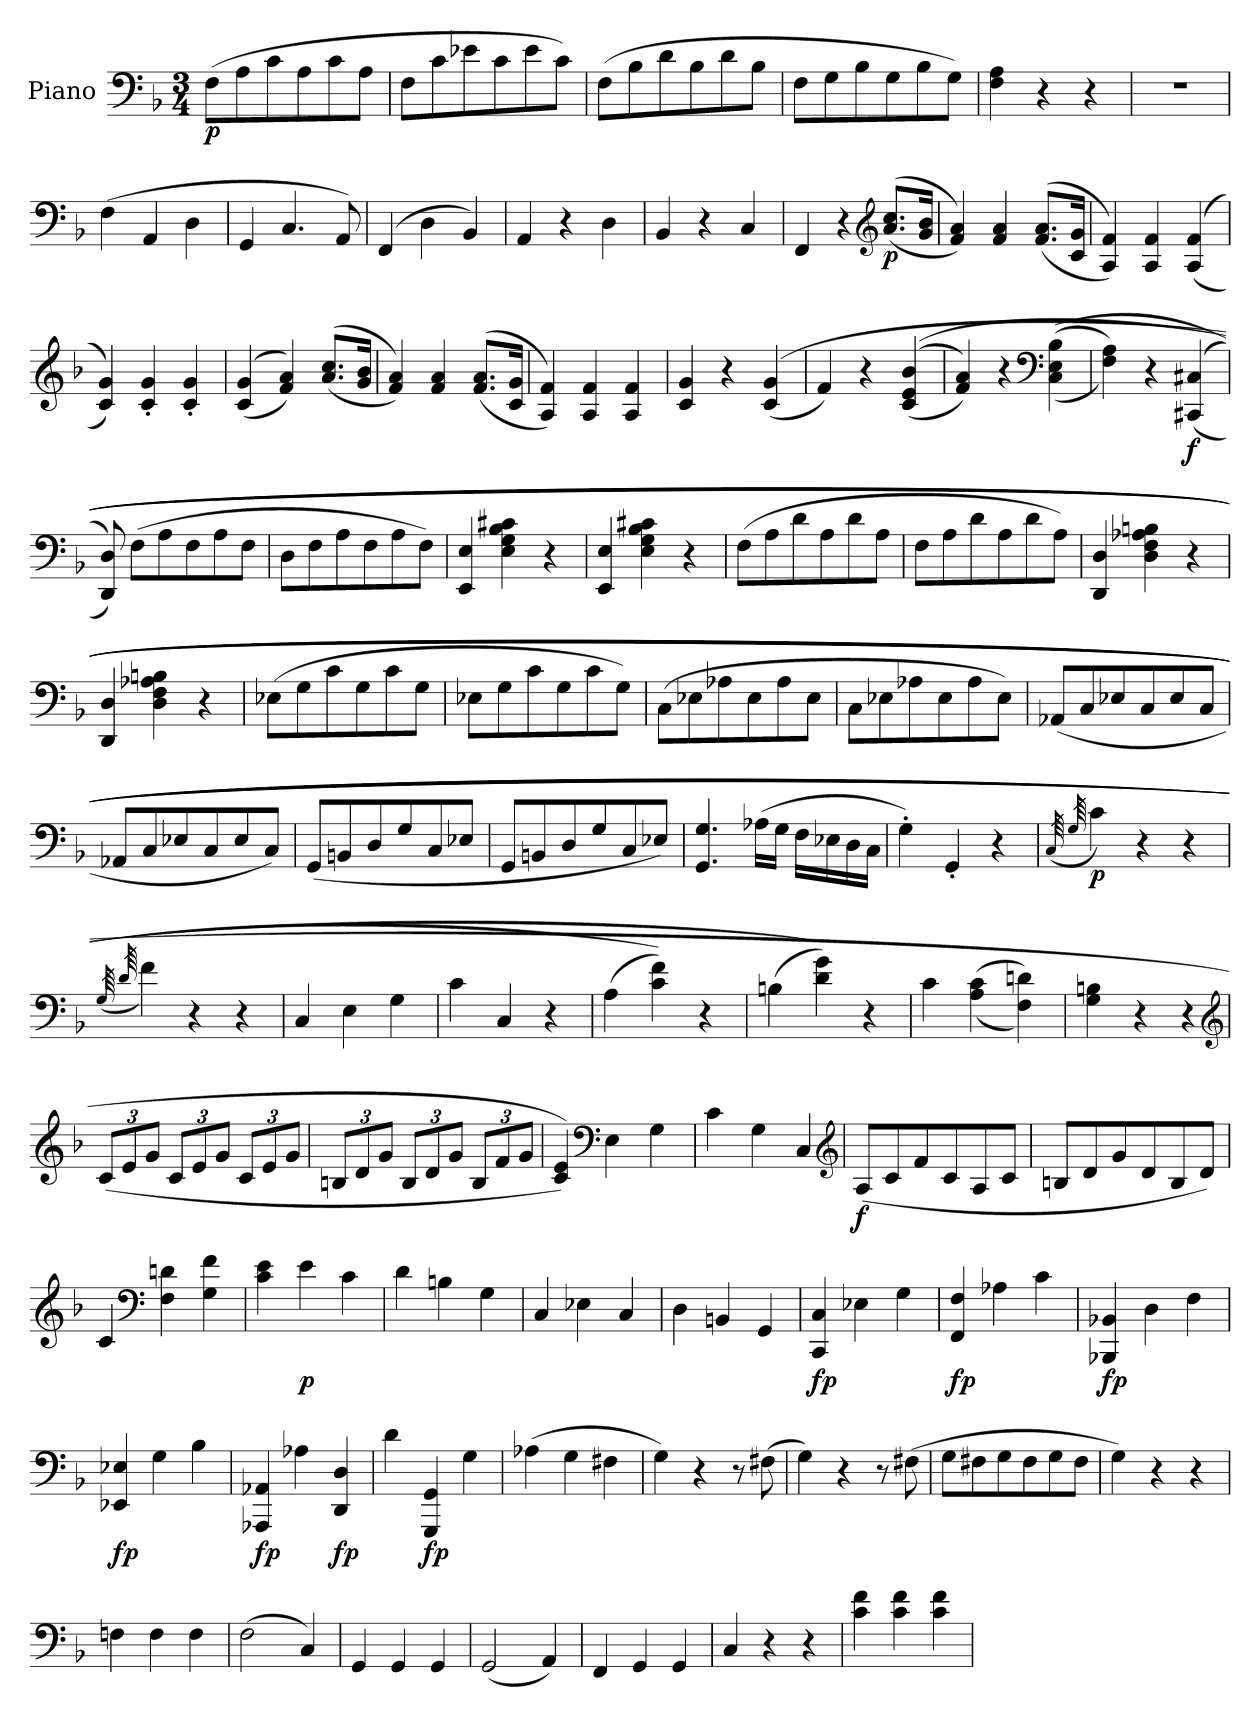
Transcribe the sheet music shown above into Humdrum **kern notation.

**kern	**dynam
*part1	*part1
*staff1	*staff1
*I"Piano	*
*I'Pno	*
*clefF4	*
*k[b-]	*
*F:	*
*M3/4	*
*MM144	*
=	=
(8FL	p
8A	.
8c	.
8A	.
8c	.
8AJ	.
=	=
8FL	.
8c	.
8e-X	.
8c	.
8e-	.
8cJ)	.
=	=
(8FL	.
8B-	.
8d	.
8B-	.
8d	.
8B-J	.
=	=
8FL	.
8G	.
8B-	.
8G	.
8B-	.
8GJ)	.
=	=
4F 4A	.
4r	.
4r	.
=	=
2.r	.
=	=
(4F	.
4AA	.
4D	.
=	=
4GG	.
4.C	.
8AA)	.
=	=
(4FF	.
4D	.
4BB-)	.
=	=
4AA	.
4r	.
4D	.
=	=
4BB-	.
4r	.
4C	.
=	=
4FF	.
4r	.
*clefG2	*
(<(>8.a 8.ccL	p
16g 16b-Jk	.
=	=
4f 4a))	.
4f 4a	.
(<(>8.f 8.aL	.
16c 16gJk	.
=	=
4A 4f))	.
4A 4f	.
(<(>4A 4f	.
=	=
4c 4g))	.
4c' 4g'	.
4c' 4g'	.
=	=
(<(>4c 4g	.
4f 4a))	.
(<(>8.a 8.ccL	.
16g 16b-Jk	.
=	=
4f 4a))	.
4f 4a	.
(<(>8.f 8.aL	.
16c 16gJk	.
=	=
4A 4f))	.
4A 4f	.
4A 4f	.
=	=
4c 4g	.
4r	.
((4c 4g	.
=	=
4f)	.
4r	.
(<(>(4c 4e 4b-	.
=	=
4f 4a))	.
4r	.
*clefF4	*
(<(>(4C 4E 4B-	.
=	=
4F 4A))	.
4r	.
(<(>4CC#X 4C#X	f
=	=
8DD 8D))	.
(8FL	.
8A	.
8F	.
8A	.
8FJ	.
=	=
8DL	.
8F	.
8A	.
8F	.
8A	.
8FJ)	.
=	=
4EE 4E	.
4E 4G 4B- 4c#X	.
4r	.
=	=
4EE 4E	.
4E 4G 4B- 4c#X	.
4r	.
=	=
(8FL	.
8A	.
8d	.
8A	.
8d	.
8AJ	.
=	=
8FL	.
8A	.
8d	.
8A	.
8d	.
8AJ)	.
=	=
4DD 4D	.
4D 4F 4A-X 4Bn	.
4r	.
=	=
4DD 4D	.
4D 4F 4A-X 4Bn	.
4r	.
=	=
(8E-XL	.
8G	.
8c	.
8G	.
8c	.
8GJ	.
=	=
8E-XL	.
8G	.
8c	.
8G	.
8c	.
8GJ)	.
=	=
(8CL	.
8E-X	.
8A-X	.
8E-	.
8A-	.
8E-J	.
=	=
8CL	.
8E-X	.
8A-X	.
8E-	.
8A-	.
8E-J)	.
=	=
(8AA-XL	.
8C	.
8E-X	.
8C	.
8E-	.
8CJ	.
=	=
8AA-XL	.
8C	.
8E-X	.
8C	.
8E-	.
8CJ)	.
=	=
(8GGL	.
8BBn	.
8D	.
8G	.
8C	.
8E-XJ	.
=	=
8GGL	.
8BBn	.
8D	.
8G	.
8C	.
8E-XJ)	.
=	=
4.GG 4.G	.
(16A-XLL	.
16GJJ	.
16FLL	.
16E-X	.
16D	.
16CJJ	.
=	=
4G')	.
4GG'	.
4r	.
=	=
(64qC	.
64qG	.
4c)	p
4r	.
4r	.
=	=
(64qG	.
64qd	.
4f)	.
4r	.
4r	.
=	=
4C	.
4E	.
4G	.
=	=
4c	.
4C	.
4r	.
=	=
(4A	.
4c 4f))	.
4r	.
=	=
(4Bn	.
4d 4g))	.
4r	.
=	=
4c	.
(<(>4A 4c	.
4F 4dn))	.
=	=
4G 4Bn	.
4r	.
4r	.
*clefG2	*
=	=
(12cL	.
12e	.
12gJ	.
12cL	.
12e	.
12gJ	.
12cL	.
12e	.
12gJ	.
=	=
12BnL	.
12d	.
12gJ	.
12BL	.
12d	.
12gJ	.
12BL	.
12f	.
12gJ	.
=	=
4c 4e))	.
*clefF4	*
4E	.
4G	.
=	=
4c	.
4G	.
4C	.
*clefG2	*
=	=
(8AL	f
8c	.
8f	.
8c	.
8A	.
8cJ	.
=	=
8BnL	.
8d	.
8g	.
8d	.
8B	.
8dJ)	.
=	=
4c	.
*clefF4	*
4F 4dn	.
4G 4f	.
=	=
4c 4e	.
4e	p
4c	.
=	=
4d	.
4Bn	.
4G	.
=	=
4C	.
4E-X	.
4C	.
=	=
4D	.
4BBn	.
4GG	.
=	=
4CC 4C	fp
4E-X	.
4G	.
=	=
4FF 4F	fp
4A-X	.
4c	.
=	=
4BBB-X 4BB-X	fp
4D	.
4F	.
=	=
4EE-X 4E-X	fp
4G	.
4B-	.
=	=
4AAA-X 4AA-X	fp
4A-X	.
4DD 4D	fp
=	=
4d	.
4GGG 4GG	fp
4G	.
=	=
(4A-X	.
4G	.
4F#X	.
=	=
4G)	.
4r	.
8r	.
(8F#X	.
=	=
4G)	.
4r	.
8r	.
(8F#X	.
=	=
8GL	.
8F#X	.
8G	.
8F#	.
8G	.
8F#J	.
=	=
4G)	.
4r	.
4r	.
=	=
4Fn	.
4F	.
4F	.
=	=
(2F	.
4C)	.
=	=
4GG	.
4GG	.
4GG	.
=	=
(2GG	.
4AA)	.
=	=
4FF	.
4GG	.
4GG	.
=	=
4C	.
4r	.
4r	.
=	=
4c 4f	.
4c 4f	.
4c 4f	.
=	=
*-	*-
